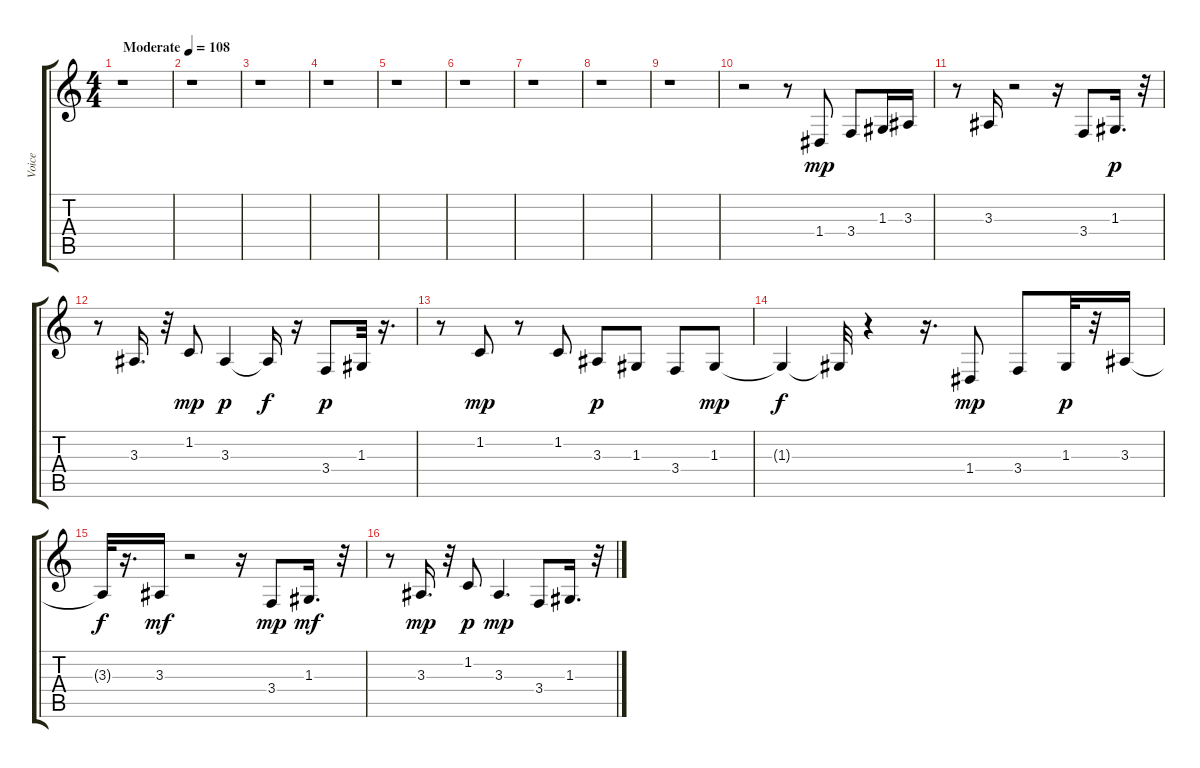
\track ("Voice" "Voice") {instrument synthvoice}
\staff {score tabs}
\tuning (E4 B3 G3 D3 A2 E2) {hide}
\ts (4 4)
\tempo (108 "Moderate")
\clef g2
\ks c
r.1{dy mp instrument synthvoice} |
r.1 |
r.1 |
r.1 |
r.1 |
r.1 |
r.1 |
r.1 |
r.1 |
r.2 r.8 1.4.8 3.4.8 1.3.16 3.3.16 |
r.8 3.3.16 r.2 r.16 3.4.8 1.3.16{d dy p} r.32 |
r.8 3.3.16{d} r.32 1.2.8{dy mp} 3.3.4{dy p} 3.3{t}.16{dy f} r.16 3.4.8{dy p} 1.3.32 r.16{d} |
r.8 1.2.8{dy mp} r.8 1.2.8 3.3.8{dy p} 1.3.8 3.4.8 1.3.8{dy mp} |
1.3{t}.4{dy f} 1.3{t}.32 r.4 r.16{d} 1.4.8{dy mp} 3.4.8 1.3.32{dy p} r.32 3.3.16 |
3.3{t}.32{dy f} r.16{d} 3.3.16{dy mf} r.2 r.16 3.4.8{dy mp} 1.3.16{d dy mf} r.32 |
r.8 3.3.16{d dy mp} r.32 1.2.8{dy p} 3.3.4{d dy mp} 3.4.8 1.3.16{d} r.32
